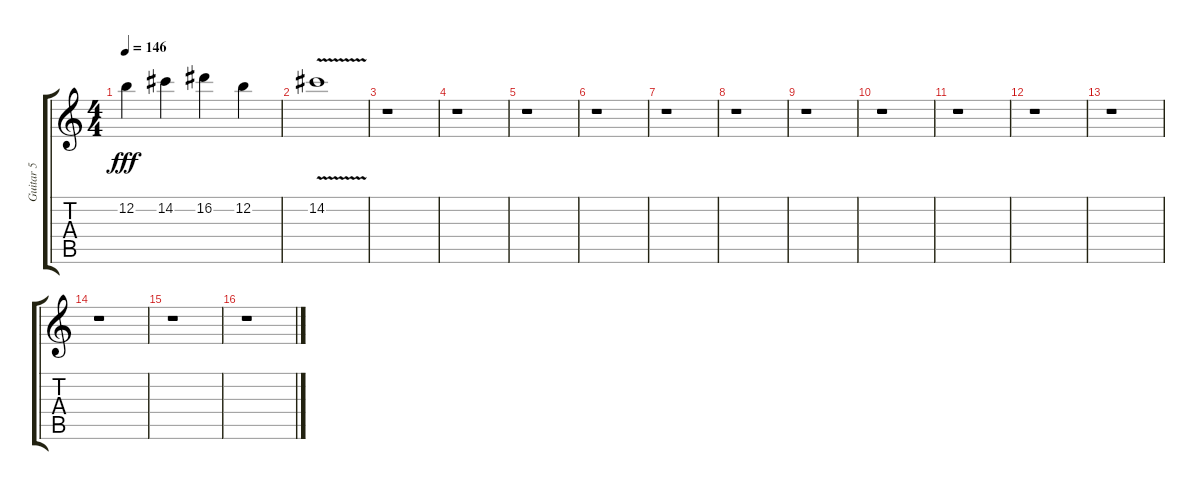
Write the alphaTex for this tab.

\track ("Guitar 5" "Guitar 5") {instrument distortionguitar}
\staff {score tabs}
\tuning (E4 B3 G3 D3 A2 E2) {hide}
\ts (4 4)
\tempo 146
\clef g2
\ks c
12.2.4{dy fff} 14.2.4 16.2.4 12.2.4 |
14.2{v}.1 |
r.1 |
r.1 |
r.1 |
r.1 |
r.1 |
r.1 |
r.1 |
r.1 |
r.1 |
r.1 |
r.1 |
r.1 |
r.1 |
r.1
